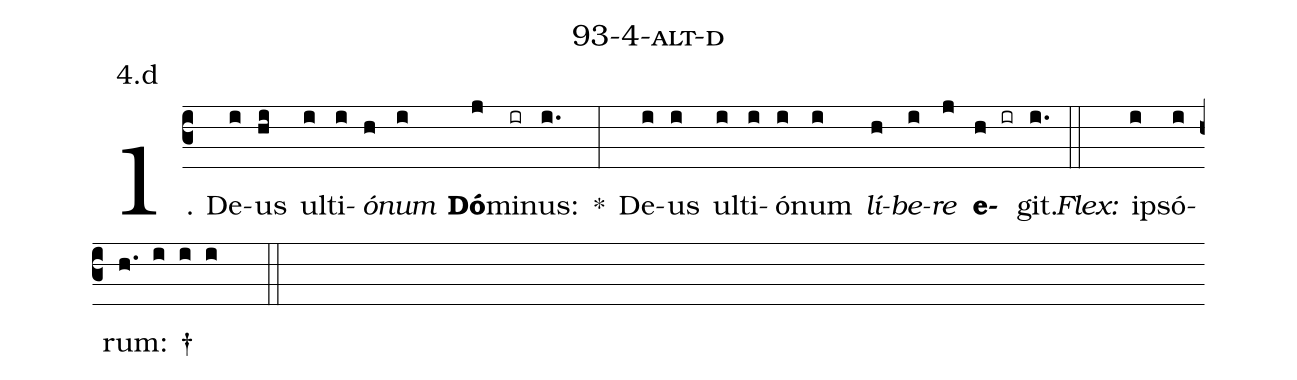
name: 93-4-alt-d;
annotation: 4.d;
%%
(c3)1. De(i)us(hi) ul(i)ti(i)<i>ó</i>(h)<i>num</i>(i) <b>Dó</b>(j)mi(ir)nus:(i.) *(:) De(i)us(i) ul(i)ti(i)ó(i)num(i) <i>lí</i>(h)<i>be</i>(i)<i>re</i>(j) <b>e</b>(h ir)git.(i.) (::)
<i>Flex:</i>()  ip(i)só(i)rum: †(h. i i i  ::)
